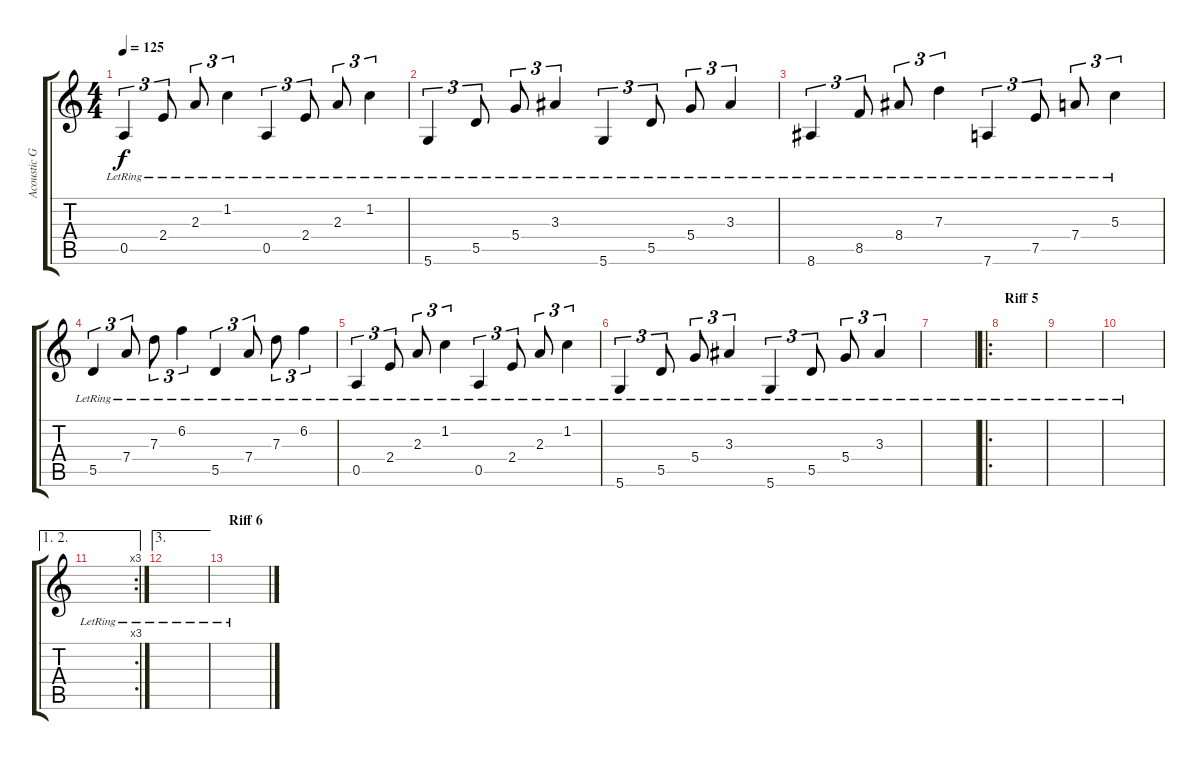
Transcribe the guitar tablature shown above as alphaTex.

\track ("Acoustic Guitar" "Acoustic G") {instrument acousticguitarsteel}
\staff {score tabs}
\tuning (E4 B3 G3 D3 A2 D2) {hide}
\ts (4 4)
\tempo 125
\clef g2
\ks c
0.5{lr}.4{tu (3 2) dy f} 2.4{lr}.8{tu (3 2)} 2.3{lr}.8{tu (3 2)} 1.2{lr}.4{tu (3 2)} 0.5{lr}.4{tu (3 2)} 2.4{lr}.8{tu (3 2)} 2.3{lr}.8{tu (3 2)} 1.2{lr}.4{tu (3 2)} |
5.6{lr}.4{tu (3 2)} 5.5{lr}.8{tu (3 2)} 5.4{lr}.8{tu (3 2)} 3.3{lr}.4{tu (3 2)} 5.6{lr}.4{tu (3 2)} 5.5{lr}.8{tu (3 2)} 5.4{lr}.8{tu (3 2)} 3.3{lr}.4{tu (3 2)} |
8.6{lr}.4{tu (3 2)} 8.5{lr}.8{tu (3 2)} 8.4{lr}.8{tu (3 2)} 7.3{lr}.4{tu (3 2)} 7.6{lr}.4{tu (3 2)} 7.5{lr}.8{tu (3 2)} 7.4{lr}.8{tu (3 2)} 5.3{lr}.4{tu (3 2)} |
5.5{lr}.4{tu (3 2)} 7.4{lr}.8{tu (3 2)} 7.3{lr}.8{tu (3 2)} 6.2{lr}.4{tu (3 2)} 5.5{lr}.4{tu (3 2)} 7.4{lr}.8{tu (3 2)} 7.3{lr}.8{tu (3 2)} 6.2{lr}.4{tu (3 2)} |
0.5{lr}.4{tu (3 2)} 2.4{lr}.8{tu (3 2)} 2.3{lr}.8{tu (3 2)} 1.2{lr}.4{tu (3 2)} 0.5{lr}.4{tu (3 2)} 2.4{lr}.8{tu (3 2)} 2.3{lr}.8{tu (3 2)} 1.2{lr}.4{tu (3 2)} |
5.6{lr}.4{tu (3 2)} 5.5{lr}.8{tu (3 2)} 5.4{lr}.8{tu (3 2)} 3.3{lr}.4{tu (3 2)} 5.6{lr}.4{tu (3 2)} 5.5{lr}.8{tu (3 2)} 5.4{lr}.8{tu (3 2)} 3.3{lr}.4{tu (3 2)} |
|
\ro
\section ("" "Riff 5")
|
|
|
\ae (1 2)
\rc 3
|
\ae 3
|
\section ("" "Riff 6")
